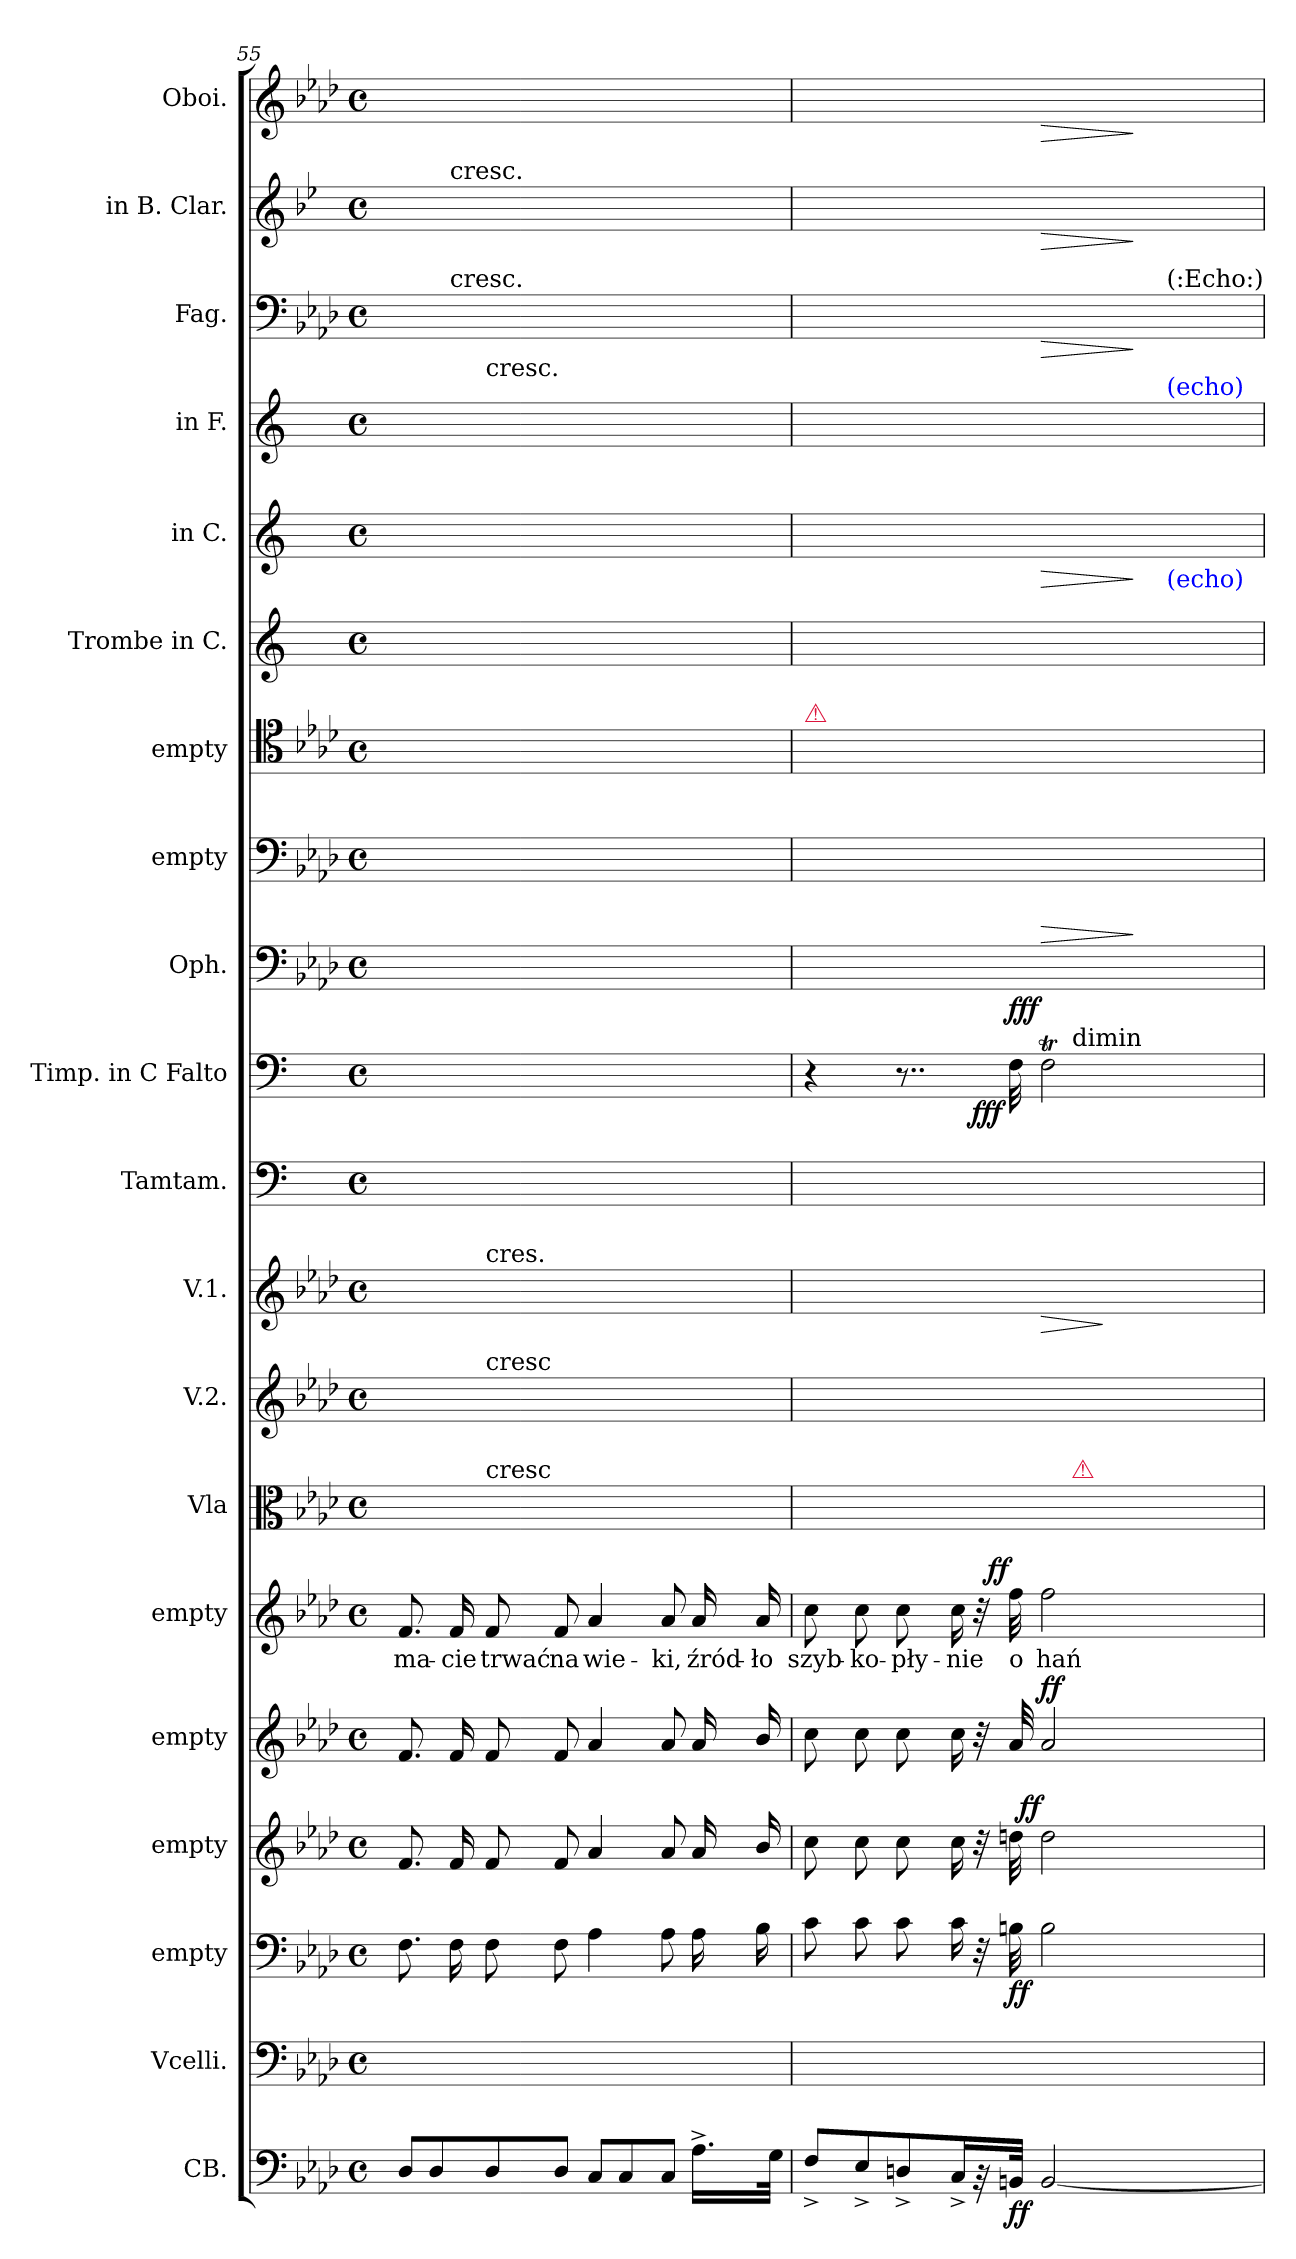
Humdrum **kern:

**kern	**dynam	**kern	**kern	**dynam	**kern	**dynam	**kern	**dynam	**kern	**text	**dynam	**kern	**kern	**kern	**dynam	**kern	**kern	**dynam	**kern	**dynam	**kern	**kern	**kern	**kern	**dynam	**kern	**kern	**dynam	**kern	**dynam	**kern	**dynam
*part20	*part20	*part19	*part18	*part18	*part17	*part17	*part16	*part16	*part15	*part15	*part15	*part14	*part13	*part12	*part12	*part11	*part10	*part10	*part9	*part9	*part8	*part7	*part6	*part5	*part5	*part4	*part3	*part3	*part2	*part2	*part1	*part1
*staff20	*staff20	*staff19	*staff18	*staff18	*staff17	*staff17	*staff16	*staff16	*staff15	*staff15	*staff15	*staff14	*staff13	*staff12	*staff12	*staff11	*staff10	*staff10	*staff9	*staff9	*staff8	*staff7	*staff6	*staff5	*staff5	*staff4	*staff3	*staff3	*staff2	*staff2	*staff1	*staff1
*I"CB.	*	*I"Vcelli.	*I"empty	*	*I"empty	*	*I"empty	*	*I"empty	*	*	*I"Vla	*I"V.2.	*I"V.1.	*	*I"Tamtam.	*I"Timp. in C Falto	*	*I"Oph.	*	*I"empty	*I"empty	*I"Trombe in C.	*I"in C.	*	*I"in F.	*I"Fag.	*	*I"in B. Clar.	*	*I"Oboi.	*
*I'Cb	*	*	*	*	*	*	*	*	*	*	*	*I'Vla	*I'V	*I'V	*	*	*I'Timp	*	*	*	*	*	*	*	*	*	*	*	*	*	*I'Ob	*
*clefF4	*	*clefF4	*clefF4	*	*clefG2	*	*clefG2	*	*clefG2	*	*	*clefC3	*clefG2	*clefG2	*	*clefF4	*clefF4	*	*clefF4	*	*clefF4	*clefC4	*clefG2	*clefG2	*	*clefG2	*clefF4	*	*clefG2	*	*clefG2	*
*	*	*	*	*	*ITrd8c12	*	*	*	*	*	*	*	*	*	*	*	*	*	*	*	*	*	*	*	*	*ITrd4c7	*	*	*ITrd1c2	*	*	*
*k[b-e-a-d-]	*	*k[b-e-a-d-]	*k[b-e-a-d-]	*	*k[b-e-a-d-]	*	*k[b-e-a-d-]	*	*k[b-e-a-d-]	*	*	*k[b-e-a-d-]	*k[b-e-a-d-]	*k[b-e-a-d-]	*	*k[]	*k[]	*	*k[b-e-a-d-]	*	*k[b-e-a-d-]	*k[b-e-a-d-]	*k[]	*k[]	*	*k[b-]	*k[b-e-a-d-]	*	*k[b-e-a-d-]	*	*k[b-e-a-d-]	*
*f:	*	*f:	*f:	*	*f:	*	*f:	*	*f:	*	*	*f:	*f:	*f:	*	*	*	*	*f:	*	*f:	*f:	*	*	*	*	*f:	*	*f:	*	*f:	*
*M4/4	*	*M4/4	*M4/4	*	*M4/4	*	*M4/4	*	*M4/4	*	*	*M4/4	*M4/4	*M4/4	*	*M4/4	*M4/4	*	*M4/4	*	*M4/4	*M4/4	*M4/4	*M4/4	*	*M4/4	*M4/4	*	*M4/4	*	*M4/4	*
*met(c)	*	*met(c)	*met(c)	*	*met(c)	*	*met(c)	*	*met(c)	*	*	*met(c)	*met(c)	*met(c)	*	*met(c)	*met(c)	*	*met(c)	*	*met(c)	*met(c)	*met(c)	*met(c)	*	*met(c)	*met(c)	*	*met(c)	*	*met(c)	*
=55	=55	=55	=55	=55	=55	=55	=55	=55	=55	=55	=55	=55	=55	=55	=55	=55	=55	=55	=55	=55	=55	=55	=55	=55	=55	=55	=55	=55	=55	=55	=55	=55
*	*	*	*	*	*	*	*	*	*	*	*	*	*	*	*	*	*	*	*	*	*	*	*	*	*	*	*^	*	*^	*	*	*
8D-/L	.	8D-/Lyy	8.F\	.	8.F/	.	8.f/	.	8.f/	ma-	.	8.Bn^\Lyy	8.A-yy^/ 8.fyy^/L	8.f^/Lyy	.	1ryy	1ryy	.	1ryy	.	1ryy	1ryy	1ryy	1ryy	.	8.Fyy^/ 8.fyy^/L	2D-yy\ 2A-yy\	8.ryy	.	2Bn^/yy	8.ryy	.	2ryy	.
8D-/	.	8D-/yy	.	.	.	.	.	.	.	.	.	.	.	.	.	.	.	.	.	.	.	.	.	.	.	.	.	.	.	.	.	.	.	.
!	!	!	!	!	!	!	!	!	!	!	!	!	!	!	!	!	!	!	!	!	!	!	!	!	!	!	!	!	!	!	!LO:TX:t=cresc.	!	!	!
!	!	!	!	!	!	!	!	!	!	!	!	!	!	!	!	!	!	!	!	!	!	!	!	!	!	!	!	!LO:TX:t=cresc.	!	!	!	!	!	!
.	.	.	16F\	.	16F/	.	16f/	.	16f/	-cie	.	16B\Kyy	16A-yy/ 16fyy/K	16f/Jkyy	.	.	.	.	.	.	.	.	.	.	.	16Fyy/ 16fyy/K	.	2ryy	.	.	2ryy	.	.	.
!	!	!	!	!	!	!	!	!	!	!	!	!	!	!	!	!	!	!	!	!	!	!	!	!	!	!LO:TX:t=cresc.	!	!	!	!	!	!	!	!
!	!	!	!	!	!	!	!	!	!	!	!	!	!	!LO:TX:t=cres.	!	!	!	!	!	!	!	!	!	!	!	!	!	!	!	!	!	!	!	!
!	!	!	!	!	!	!	!	!	!	!	!	!	!LO:TX:t=cresc	!	!	!	!	!	!	!	!	!	!	!	!	!	!	!	!	!	!	!	!	!
!	!	!	!	!	!	!	!	!	!	!	!	!LO:TX:t=cresc	!	!	!	!	!	!	!	!	!	!	!	!	!	!	!	!	!	!	!	!	!	!
8D-/	.	8D-/yy	8F\	.	8F/	.	8f/	.	8f/	trwać	.	8B\yy	8A-yy/ 8fyy/	8f/Lyy	.	.	.	.	.	.	.	.	.	.	.	8Fyy/ 8fyy/	.	.	.	.	.	.	.	.
8D-/J	.	8D-/Jyy	8F\	.	8F/	.	8f/	.	8f/	na	.	8B\Jyy	8A-yy/ 8fyy/J	8f/Jyy	.	.	.	.	.	.	.	.	.	.	.	8Fyy/ 8fyy/J	.	.	.	.	.	.	.	.
8C/L	.	8C/Lyy	4A-\	.	4A-/	.	4a-/	.	4a-/	wie-	.	8.c^\Lyy	8.A-yy/ 8.fyy/L	8.a-^/Lyy	.	.	.	.	.	.	.	.	.	.	.	8.Fyy/ 8.fyy/L	4.Cyy\ 4.A-yy\	.	.	4.c^/yy	.	.	4ryy	.
8C/	.	8C/yy	.	.	.	.	.	.	.	.	.	.	.	.	.	.	.	.	.	.	.	.	.	.	.	.	.	.	.	.	.	.	.	.
.	.	.	.	.	.	.	.	.	.	.	.	16c\Kyy	16A-yy/ 16fyy/K	16a-/Kyy	.	.	.	.	.	.	.	.	.	.	.	16Fyy/ 16fyy/Jk	.	4ryy	.	.	4ryy	.	.	.
8C/J	.	8C/Jyy	8A-\	.	8A-/	.	8a-/	.	8a-/	-ki,	.	8c\Jyy	8A-yy/ 8fyy/J	8a-/Jyy	.	.	.	.	.	.	.	.	.	.	.	8Fyy/ 8fyy/	.	.	.	.	.	.	8ryy	.
16.A-^\LL	.	16.A-^\LLyy	16A-\	.	16A-/	.	16a-/	.	16a-/	źród-	.	16c^/LLyy	16f^/LLyy	16a-^/LLyy	.	.	.	.	.	.	.	.	.	.	.	8ryy	16.A-yy^\ 16.cyy^\LL	.	.	16.fyy^>/ 16.a-yy^>/LL	.	.	16.a-^>/LLyy	.
.	.	.	16B-\	.	16B-/	.	16b-/	.	16a-/	-ło	.	16B-X/JJyy	16gn/JJyy	16b-/JJyy	.	.	.	.	.	.	.	.	.	.	.	.	.	16ryy	.	.	16ryy	.	.	.
32G\JJk	.	32G\JJkyy	.	.	.	.	.	.	.	.	.	.	.	.	.	.	.	.	.	.	.	.	.	.	.	.	32Gyy\ 32B-yy\JJk	.	.	32gyy/ 32b-yy/JJk	.	.	32b-/JJkyy	.
=56	=56	=56	=56	=56	=56	=56	=56	=56	=56	=56	=56	=56	=56	=56	=56	=56	=56	=56	=56	=56	=56	=56	=56	=56	=56	=56	=56	=56	=56	=56	=56	=56	=56	=56
*	*	*	*	*	*	*	*	*	*	*	*	*	*	*	*	*	*^	*	*^	*	*	*	*	*^	*	*	*	*	*	*	*	*	*^	*
!	!	!	!	!	!	!	!	!	!	!	!	!	!	!	!	!	!	!	!	!	!	!	!	!LO:TX:a:color=crimson:t=⚠	!	!	!	!	!	!	!	!	!	!	!	!	!	!
*	*	*	*	*	*	*	*	*	*	*	*	*	*	*	*	*	*	*	*	*	*	*	*	*	*	*	*	*	*	*v	*v	*	*	*	*	*	*	*
*	*	*	*	*	*	*	*	*	*	*	*	*	*	*	*	*	*	*^	*	*	*	*	*	*	*	*	*	*	*	*	*	*v	*v	*	*	*	*
8F^/L	.	8F^/Lyy	8c\	.	8c\	.	8cc\	.	8cc\	szyb-	.	8A-^\Lyy	8a-^/Lyy	8cc^\Lyy	.	1ryy	4r	4..ryy	2ryy	.	2ryy	4...ryy	.	1ryy	1ryy	1ryy	8cc/Lyy	4ryy	.	4ryy	8Fyy^\ 8A-yy^\L	.	8a-yy^/ 8ccyy^/L	.	8cc^/Lyy	4ryy	.
8E-^/	.	8E-^/yy	8c\	.	8c\	.	8cc\	.	8cc\	-ko-	.	8c^\yy	8gyy^/ 8b-yy^/	8cc^\yy	.	.	.	.	.	.	.	.	.	.	.	.	8cc/yy	.	.	.	8E-yy^\ 8Gnyy^\	.	8gyy^/ 8b-yy^/	.	8cc^/yy	.	.
8Dn^/	.	8Dn^/yy	8c\	.	8c\	.	8cc\	.	8cc\	pły-	.	8f^\yy	8a-^/yy	8cc^\yy	.	.	8..r	.	.	.	.	.	.	.	.	.	8cc/Jyy	8..ryy	.	8.ryy	8Dnyy^\ 8Fyy^\J	.	8fyy^/ 8a-yy^/J	.	8cc^/yy	8.ryy	.
16C^/L	.	16C^/Lyy	16c\	.	16c\	.	16cc\	.	16cc\	-nie	.	16f\Lyy	16a-/Lyy	16cc^\Lyy	.	.	.	.	.	.	.	.	.	.	.	.	16cc/LLyy	.	.	.	16Cyy^/ 16E-yy^/LL	.	16a-yy\ 16cc-Xyy\LL	.	16cc^/Lyy	.	.
32r	.	32ryy	32r	.	32r	.	32r	.	32r	.	.	32ryy	32ryy	32ryy	.	.	.	2ryy	.	fff	.	.	.	.	.	.	32ryy	.	.	32ryy	32ryy	.	32ryy	.	32ryy	32ryy	.
!	!	!	!	!LO:DY:b	!	!	!	!	!	!	!LO:DY:a:rj	!	!	!	!	!	!	!	!	!	!	!	!	!	!	!	!	!	!	!	!	!	!	!	!	!	!
32BBn/JJk	ff	32BBn/JJkyy	32Bn\	ff	32dn\	.	32a-/	.	32ff\	o	ff	32dnyy\ 32ddnyy\JJk	32a-/JJkyy	32ddnyy\ 32ffyy\JJk	.	.	32F\	.	.	.	.	2ryy	fff	.	.	.	32ff/JJkyy	32dd-X\yy	.	32Fyy/ 32A-Xyy/	32BBnyy/ 32Dyy/JJk	.	32ddnyy\ 32ff\JJk	.	32ff/JJkyy	32ddn\yy	.
!	!	!	!	!	!	!LO:DY:a:rj	!	!LO:DY:a	!	!	!	!	!	!	!LO:HP:b	!	!	!	!	!	!	!	!LO:HP:a	!	!	!	!	!	!LO:HP:b	!	!	!LO:HP:b	!	!LO:HP:b	!	!	!LO:HP:b
[2BB/	.	[2BB/yy	2B\	.	2d\	ff	2a-/	ff	2ff\	hań-	.	8dyy^\ 8ddyy^\	8a-^/yy	[4ddyy\ [4ffyy\	>	.	2FT\	.	8ryy	.	4.BBn/yy	.	>	.	.	.	4.dd-yy\ 4.ffyy\	4.ryy	>	[4.Fyy/ [4.A-yy/	[4.BByy/ [4.Dyy/	>	[4.ddyy\ [4.ffyy\	>	4.ff/yy	4.dd\yy	>
!	!	!	!	!	!	!	!	!	!	!	!	!	!	!	!	!	!	!	!LO:TX:t=dimin	!	!	!	!	!	!	!	!	!	!	!	!	!	!	!	!	!	!
!	!	!	!	!	!	!	!	!	!	!	!	!LO:TX:a:color=crimson:t=⚠	!	!	!	!	!	!	!	!	!	!	!	!	!	!	!	!	!	!	!	!	!	!	!	!	!
.	.	.	.	.	.	.	.	.	.	.	.	8f^\Lyy	8a-^/Lyy	.	.	.	.	.	4.ryy	.	.	.	.	.	.	.	.	.	.	.	.	.	.	.	.	.	.
.	.	.	.	.	.	.	.	.	.	.	.	8F^</yy	8A-^/yy	8ddyy]\ 8ffyy]\	]	.	.	.	.	.	.	.	.	.	.	.	.	.	.	.	.	.	.	.	.	.	.
.	.	.	.	.	.	.	.	.	.	.	.	8f^\Jyy	8a-^/Jyy	8ryy	.	.	.	.	.	.	8ryy	.	]	.	.	.	16dd-yy\ 16ffyy\LL	8ryy	]	16Fyy]/ 16A-yy]/LL	16BByy]/ 16Dyy]/	]	16ddyy]\ 16ffyy]\	]	16ff/yy	16dd\yy	]
.	.	.	.	.	.	.	.	.	.	.	.	.	.	.	.	.	.	16ryy	.	.	.	.	.	.	.	.	32ryy	.	.	32ryy	32ryy	.	16ryy	.	16ryy	16ryy	.
!	!	!	!	!	!	!	!	!	!	!	!	!	!	!	!	!	!	!	!	!	!	!	!	!	!	!	!	!	!	!	!LO:TX:a:t=(&colon;Echo&colon;)	!	!	!	!	!	!
!	!	!	!	!	!	!	!	!	!	!	!	!	!	!	!	!	!	!	!	!	!	!	!	!	!	!	!	!	!	!LO:TX:a:color=blue:t=(echo)	!	!	!	!	!	!	!
!	!	!	!	!	!	!	!	!	!	!	!	!	!	!	!	!	!	!	!	!	!	!	!	!	!	!	!LO:TX:b:color=blue:t=(echo)	!	!	!	!	!	!	!	!	!	!
.	.	.	.	.	.	.	.	.	.	.	.	.	.	.	.	.	.	.	.	.	.	32ryy	.	.	.	.	32dd-yy\ 32ffyy\JJk	.	.	32Fyy/ 32A-yy/JJk	32BByy/ 32Dyy/	.	.	.	.	.	.
*	*	*	*	*	*	*	*	*	*	*	*	*	*	*	*	*	*v	*v	*v	*	*	*	*	*	*	*	*v	*v	*	*	*	*	*	*	*v	*v	*
*	*	*	*	*	*	*	*	*	*	*	*	*	*	*	*	*	*	*	*v	*v	*	*	*	*	*	*	*	*	*	*	*	*	*
=	=	=	=	=	=	=	=	=	=	=	=	=	=	=	=	=	=	=	=	=	=	=	=	=	=	=	=	=	=	=	=	=
*-	*-	*-	*-	*-	*-	*-	*-	*-	*-	*-	*-	*-	*-	*-	*-	*-	*-	*-	*-	*-	*-	*-	*-	*-	*-	*-	*-	*-	*-	*-	*-	*-
